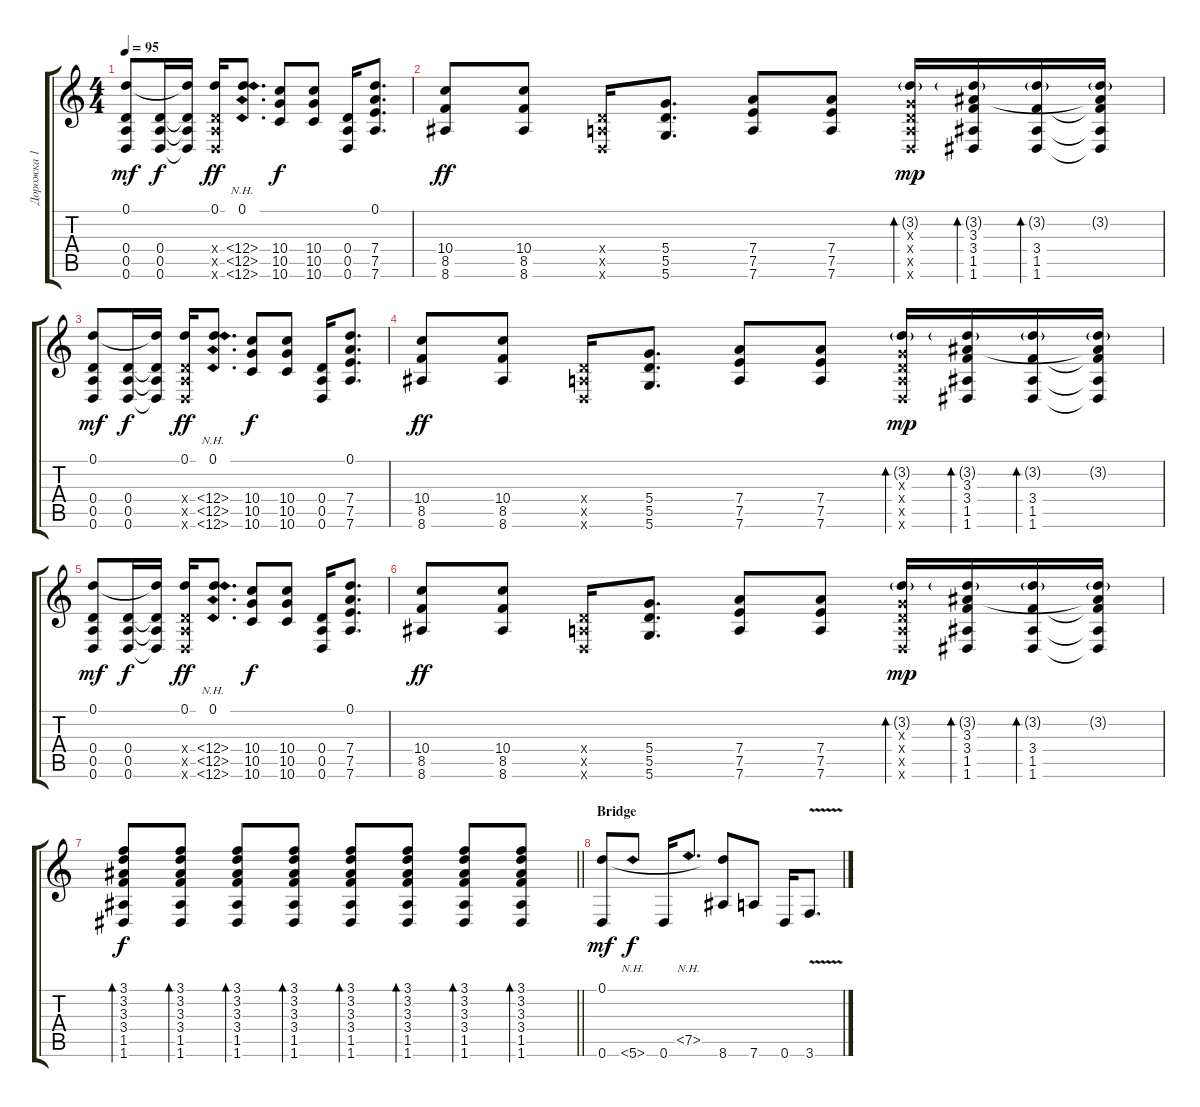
\track ("Дорожка 1" "Дорожка 1") {instrument acousticguitarnylon}
\staff {score tabs}
\tuning (D4 B3 G3 D3 A2 D2) {hide}
\ts (4 4)
\tempo 95
\clef g2
\ks c
(0.1 0.4 0.5 0.6).8{dy mf} (0.4 0.5 0.6).16{dy f} (0.1{t} 0.4{t} 0.5{t} 0.6{t}).16 (0.1 0.4{x} 0.5{x} 0.6{x}).16{dy ff} (0.1 12.4{nh} 12.5{nh} 12.6{nh}).8{d} (10.4 10.5 10.6).8{dy f} (10.4 10.5 10.6).8 (0.4 0.5 0.6).16 (0.1 7.4 7.5 7.6).8{d} |
(10.4 8.5 8.6).8{dy ff} (10.4 8.5 8.6).8 (0.4{x} 0.5{x} 0.6{x}).16 (5.4 5.5 5.6).8{d} (7.4 7.5 7.6).8 (7.4 7.5 7.6).8 (3.2{g} 0.3{x} 0.4{x} 0.5{x} 0.6{x}).16{bd 60 dy mp} (3.2{g} 3.3 3.4 1.5 1.6).16{bd 60} (3.2{g} 3.4 1.5 1.6).16{bd 60} (3.2{g} 3.3{t} 3.4{t} 1.5{t} 1.6{t}).16 |
(0.1 0.4 0.5 0.6).8{dy mf} (0.4 0.5 0.6).16{dy f} (0.1{t} 0.4{t} 0.5{t} 0.6{t}).16 (0.1 0.4{x} 0.5{x} 0.6{x}).16{dy ff} (0.1 12.4{nh} 12.5{nh} 12.6{nh}).8{d} (10.4 10.5 10.6).8{dy f} (10.4 10.5 10.6).8 (0.4 0.5 0.6).16 (0.1 7.4 7.5 7.6).8{d} |
(10.4 8.5 8.6).8{dy ff} (10.4 8.5 8.6).8 (0.4{x} 0.5{x} 0.6{x}).16 (5.4 5.5 5.6).8{d} (7.4 7.5 7.6).8 (7.4 7.5 7.6).8 (3.2{g} 0.3{x} 0.4{x} 0.5{x} 0.6{x}).16{bd 60 dy mp} (3.2{g} 3.3 3.4 1.5 1.6).16{bd 60} (3.2{g} 3.4 1.5 1.6).16{bd 60} (3.2{g} 3.3{t} 3.4{t} 1.5{t} 1.6{t}).16 |
(0.1 0.4 0.5 0.6).8{dy mf} (0.4 0.5 0.6).16{dy f} (0.1{t} 0.4{t} 0.5{t} 0.6{t}).16 (0.1 0.4{x} 0.5{x} 0.6{x}).16{dy ff} (0.1 12.4{nh} 12.5{nh} 12.6{nh}).8{d} (10.4 10.5 10.6).8{dy f} (10.4 10.5 10.6).8 (0.4 0.5 0.6).16 (0.1 7.4 7.5 7.6).8{d} |
(10.4 8.5 8.6).8{dy ff} (10.4 8.5 8.6).8 (0.4{x} 0.5{x} 0.6{x}).16 (5.4 5.5 5.6).8{d} (7.4 7.5 7.6).8 (7.4 7.5 7.6).8 (3.2{g} 0.3{x} 0.4{x} 0.5{x} 0.6{x}).16{bd 60 dy mp} (3.2{g} 3.3 3.4 1.5 1.6).16{bd 60} (3.2{g} 3.4 1.5 1.6).16{bd 60} (3.2{g} 3.3{t} 3.4{t} 1.5{t} 1.6{t}).16 |
\barLineRight lightlight
(3.1 3.2 3.3 3.4 1.5 1.6).8{bd 60 dy f} (3.1 3.2 3.3 3.4 1.5 1.6).8{bd 60} (3.1 3.2 3.3 3.4 1.5 1.6).8{bd 60} (3.1 3.2 3.3 3.4 1.5 1.6).8{bd 60} (3.1 3.2 3.3 3.4 1.5 1.6).8{bd 60} (3.1 3.2 3.3 3.4 1.5 1.6).8{bd 60} (3.1 3.2 3.3 3.4 1.5 1.6).8{bd 60} (3.1 3.2 3.3 3.4 1.5 1.6).8{bd 60} |
\section ("" "Bridge")
(0.1 0.6).8{dy mf} 5.6{nh}.8{dy f} 0.6.16 7.5{nh}.8{d} (0.1{t} 8.6).8 7.6.8 0.6.16 3.6{v}.8{d}
